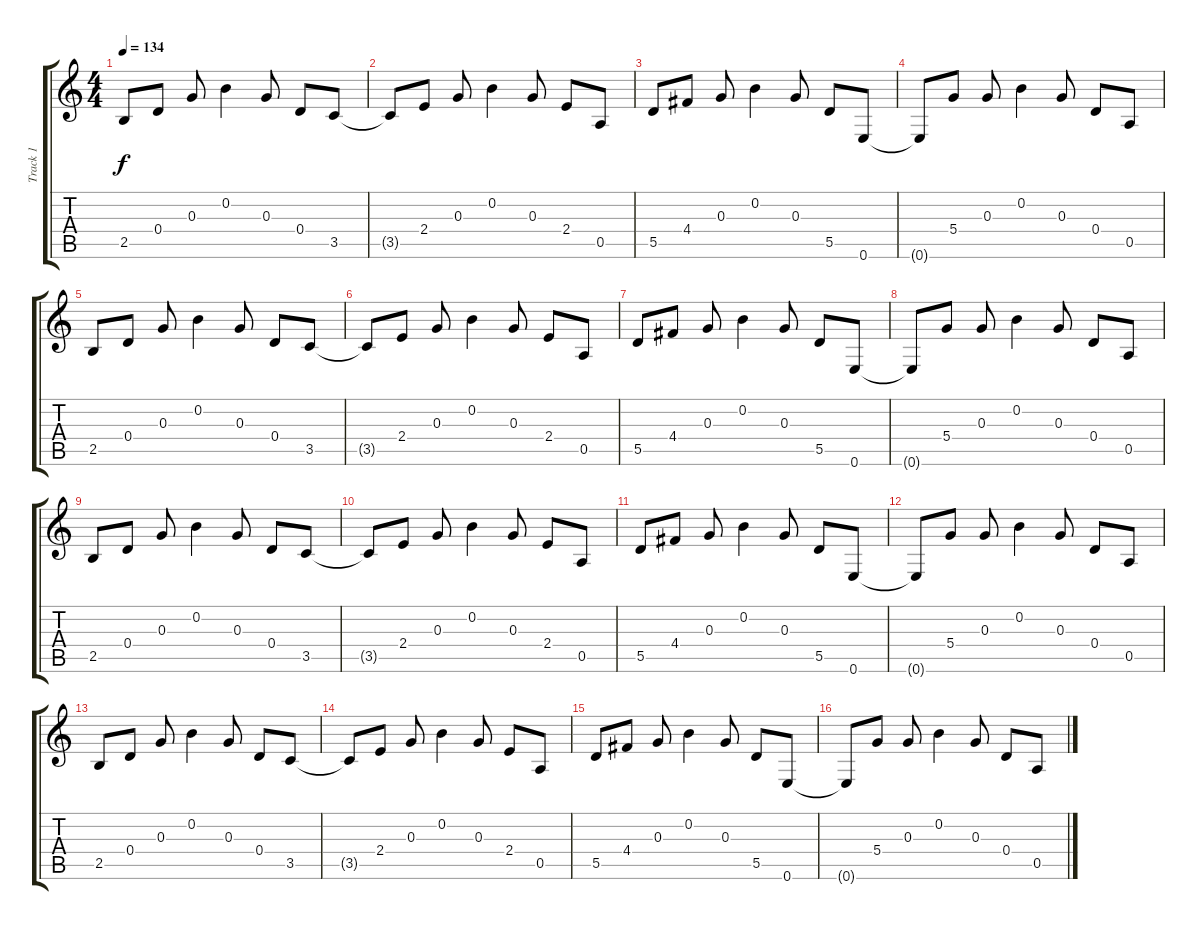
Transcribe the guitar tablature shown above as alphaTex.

\track ("Track 1" "Track 1") {instrument acousticguitarsteel}
\staff {score tabs}
\tuning (E4 B3 G3 D3 A2 E2) {hide}
\ts (4 4)
\tempo 134
\clef g2
\ks c
2.5.8{dy f} 0.4.8 0.3.8 0.2.4 0.3.8 0.4.8 3.5.8 |
3.5{t}.8 2.4.8 0.3.8 0.2.4 0.3.8 2.4.8 0.5.8 |
5.5.8 4.4.8 0.3.8 0.2.4 0.3.8 5.5.8 0.6.8 |
0.6{t}.8 5.4.8 0.3.8 0.2.4 0.3.8 0.4.8 0.5.8 |
2.5.8 0.4.8 0.3.8 0.2.4 0.3.8 0.4.8 3.5.8 |
3.5{t}.8 2.4.8 0.3.8 0.2.4 0.3.8 2.4.8 0.5.8 |
5.5.8 4.4.8 0.3.8 0.2.4 0.3.8 5.5.8 0.6.8 |
0.6{t}.8 5.4.8 0.3.8 0.2.4 0.3.8 0.4.8 0.5.8 |
2.5.8 0.4.8 0.3.8 0.2.4 0.3.8 0.4.8 3.5.8 |
3.5{t}.8 2.4.8 0.3.8 0.2.4 0.3.8 2.4.8 0.5.8 |
5.5.8 4.4.8 0.3.8 0.2.4 0.3.8 5.5.8 0.6.8 |
0.6{t}.8 5.4.8 0.3.8 0.2.4 0.3.8 0.4.8 0.5.8 |
2.5.8 0.4.8 0.3.8 0.2.4 0.3.8 0.4.8 3.5.8 |
3.5{t}.8 2.4.8 0.3.8 0.2.4 0.3.8 2.4.8 0.5.8 |
5.5.8 4.4.8 0.3.8 0.2.4 0.3.8 5.5.8 0.6.8 |
0.6{t}.8 5.4.8 0.3.8 0.2.4 0.3.8 0.4.8 0.5.8
